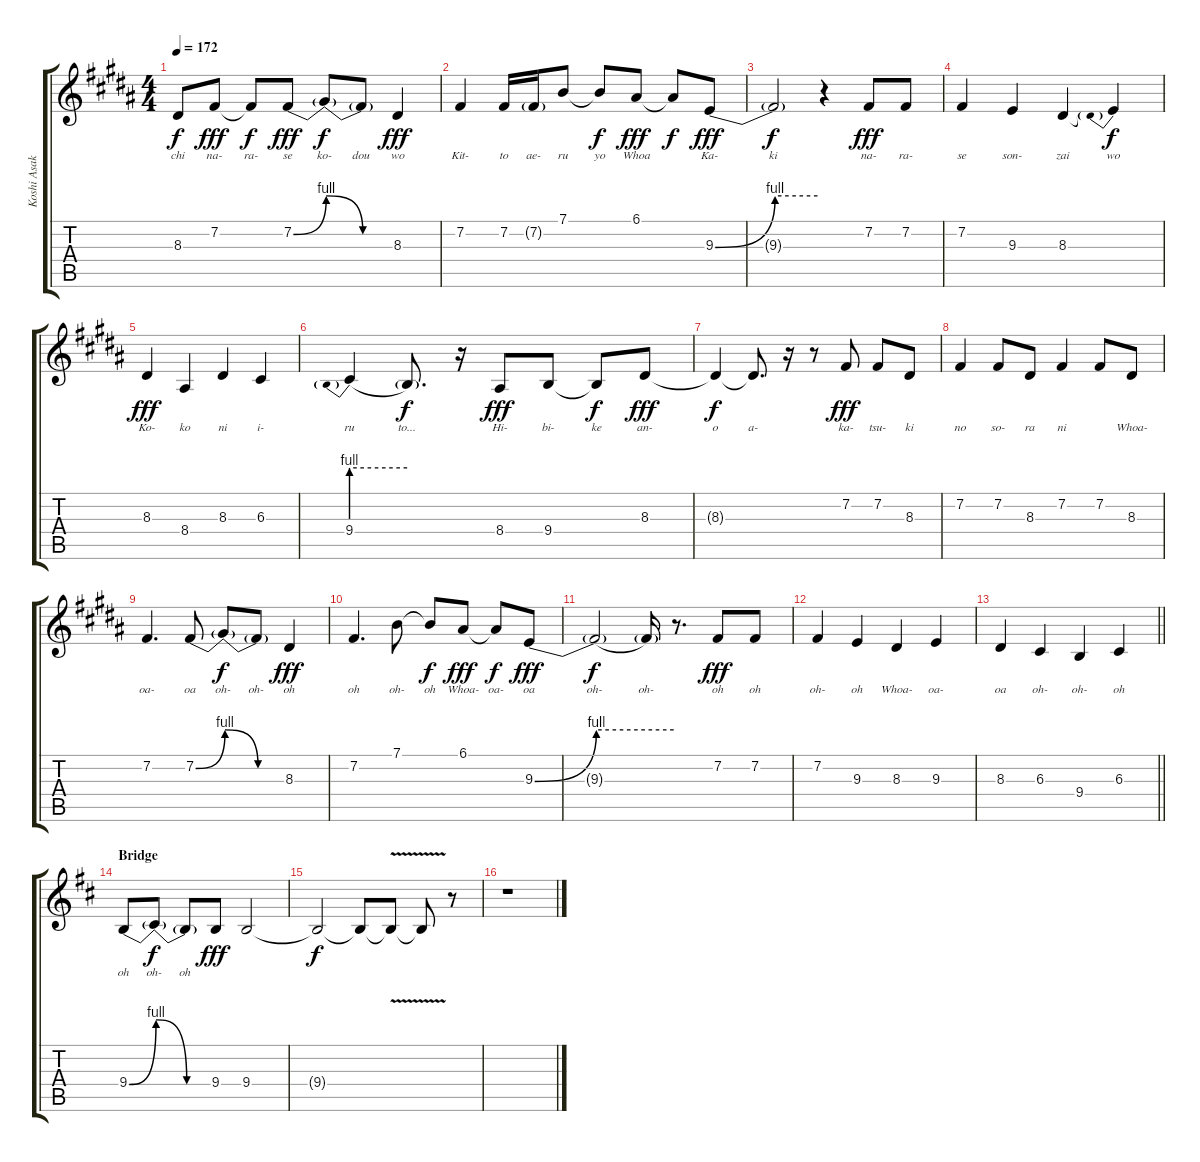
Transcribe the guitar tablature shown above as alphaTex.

\track ("Koshi Asakawa - Lead Vocals" "Koshi Asak") {instrument lead2sawtooth}
\staff {score tabs}
\tuning (E4 B3 G3 D3 A2 E2) {hide}
\ts (4 4)
\tempo 172
\clef g2
\ks b
8.3{t}.8{lyrics (0 "chi") lyrics (1 "") lyrics (2 "") lyrics (3 "") lyrics (4 "") dy f} 7.2.8{lyrics (0 "na-") lyrics (1 "") lyrics (2 "") lyrics (3 "") lyrics (4 "") dy fff} 7.2{t}.8{lyrics (0 "ra-") lyrics (1 "") lyrics (2 "") lyrics (3 "") lyrics (4 "") dy f} 7.2{be (bend 0 0 60 4)}.8{lyrics (0 "se") lyrics (1 "") lyrics (2 "") lyrics (3 "") lyrics (4 "") dy fff} 7.2{be (release 0 4 60 0) t}.8{lyrics (0 "ko-") lyrics (1 "") lyrics (2 "") lyrics (3 "") lyrics (4 "") dy f} 7.2{be (hold 0 0 60 0) t}.8{lyrics (0 "dou") lyrics (1 "") lyrics (2 "") lyrics (3 "") lyrics (4 "")} 8.3.4{lyrics (0 "wo") lyrics (1 "") lyrics (2 "") lyrics (3 "") lyrics (4 "") dy fff} |
7.2.4{lyrics (0 "Kit-") lyrics (1 "") lyrics (2 "") lyrics (3 "") lyrics (4 "")} 7.2.16{lyrics (0 "to") lyrics (1 "") lyrics (2 "") lyrics (3 "") lyrics (4 "")} 7.2{g}.16{lyrics (0 "ae-") lyrics (1 "") lyrics (2 "") lyrics (3 "") lyrics (4 "")} 7.1.8{lyrics (0 "ru") lyrics (1 "") lyrics (2 "") lyrics (3 "") lyrics (4 "")} 7.1{t}.8{lyrics (0 "yo") lyrics (1 "") lyrics (2 "") lyrics (3 "") lyrics (4 "") dy f} 6.1.8{lyrics (0 "Whoa") lyrics (1 "") lyrics (2 "") lyrics (3 "") lyrics (4 "") dy fff} 6.1{t}.8{lyrics (0 "") lyrics (1 "") lyrics (2 "") lyrics (3 "") lyrics (4 "") dy f} 9.3{be (bend 0 0 60 4)}.8{lyrics (0 "Ka-") lyrics (1 "") lyrics (2 "") lyrics (3 "") lyrics (4 "") dy fff} |
9.3{be (hold 0 4 60 4) t}.2{lyrics (0 "ki") lyrics (1 "") lyrics (2 "") lyrics (3 "") lyrics (4 "") dy f} r.4 7.2.8{lyrics (0 "na-") lyrics (1 "") lyrics (2 "") lyrics (3 "") lyrics (4 "") dy fff} 7.2.8{lyrics (0 "ra-") lyrics (1 "") lyrics (2 "") lyrics (3 "") lyrics (4 "")} |
7.2.4{lyrics (0 "se") lyrics (1 "") lyrics (2 "") lyrics (3 "") lyrics (4 "")} 9.3.4{lyrics (0 "son-") lyrics (1 "") lyrics (2 "") lyrics (3 "") lyrics (4 "")} 8.3.4{lyrics (0 "zai") lyrics (1 "") lyrics (2 "") lyrics (3 "") lyrics (4 "")} 8.3{be (prebend 0 2 60 2) t}.4{lyrics (0 "wo") lyrics (1 "") lyrics (2 "") lyrics (3 "") lyrics (4 "") dy f} |
8.3.4{lyrics (0 "Ko-") lyrics (1 "") lyrics (2 "") lyrics (3 "") lyrics (4 "") dy fff} 8.4.4{lyrics (0 "ko") lyrics (1 "") lyrics (2 "") lyrics (3 "") lyrics (4 "")} 8.3.4{lyrics (0 "ni") lyrics (1 "") lyrics (2 "") lyrics (3 "") lyrics (4 "")} 6.3.4{lyrics (0 "i-") lyrics (1 "") lyrics (2 "") lyrics (3 "") lyrics (4 "")} |
9.4{be (prebend 0 4 60 4)}.4{lyrics (0 "ru") lyrics (1 "") lyrics (2 "") lyrics (3 "") lyrics (4 "")} 9.4{be (hold 0 0 60 0) t}.8{d lyrics (0 "to...") lyrics (1 "") lyrics (2 "") lyrics (3 "") lyrics (4 "") dy f} r.16 8.4.8{lyrics (0 "Hi-") lyrics (1 "") lyrics (2 "") lyrics (3 "") lyrics (4 "") dy fff} 9.4.8{lyrics (0 "bi-") lyrics (1 "") lyrics (2 "") lyrics (3 "") lyrics (4 "")} 9.4{t}.8{lyrics (0 "ke") lyrics (1 "") lyrics (2 "") lyrics (3 "") lyrics (4 "") dy f} 8.3.8{lyrics (0 "an-") lyrics (1 "") lyrics (2 "") lyrics (3 "") lyrics (4 "") dy fff} |
8.3{t}.4{lyrics (0 "o") lyrics (1 "") lyrics (2 "") lyrics (3 "") lyrics (4 "") dy f} 8.3{t}.8{d lyrics (0 "a-") lyrics (1 "") lyrics (2 "") lyrics (3 "") lyrics (4 "")} r.16 r.8 7.2.8{lyrics (0 "ka-") lyrics (1 "") lyrics (2 "") lyrics (3 "") lyrics (4 "") dy fff} 7.2.8{lyrics (0 "tsu-") lyrics (1 "") lyrics (2 "") lyrics (3 "") lyrics (4 "")} 8.3.8{lyrics (0 "ki") lyrics (1 "") lyrics (2 "") lyrics (3 "") lyrics (4 "")} |
7.2.4{lyrics (0 "no") lyrics (1 "") lyrics (2 "") lyrics (3 "") lyrics (4 "")} 7.2.8{lyrics (0 "so-") lyrics (1 "") lyrics (2 "") lyrics (3 "") lyrics (4 "")} 8.3.8{lyrics (0 "ra") lyrics (1 "") lyrics (2 "") lyrics (3 "") lyrics (4 "")} 7.2.4{lyrics (0 "ni") lyrics (1 "") lyrics (2 "") lyrics (3 "") lyrics (4 "")} 7.2.8{lyrics (0 "") lyrics (1 "") lyrics (2 "") lyrics (3 "") lyrics (4 "")} 8.3.8{lyrics (0 "Whoa-") lyrics (1 "") lyrics (2 "") lyrics (3 "") lyrics (4 "")} |
7.2.4{d lyrics (0 "oa-") lyrics (1 "") lyrics (2 "") lyrics (3 "") lyrics (4 "")} 7.2{be (bend 0 0 60 4)}.8{lyrics (0 "oa") lyrics (1 "") lyrics (2 "") lyrics (3 "") lyrics (4 "")} 7.2{be (release 0 4 60 0) t}.8{lyrics (0 "oh-") lyrics (1 "") lyrics (2 "") lyrics (3 "") lyrics (4 "") dy f} 7.2{be (hold 0 0 60 0) t}.8{lyrics (0 "oh-") lyrics (1 "") lyrics (2 "") lyrics (3 "") lyrics (4 "")} 8.3.4{lyrics (0 "oh") lyrics (1 "") lyrics (2 "") lyrics (3 "") lyrics (4 "") dy fff} |
7.2.4{d lyrics (0 "oh") lyrics (1 "") lyrics (2 "") lyrics (3 "") lyrics (4 "")} 7.1.8{lyrics (0 "oh-") lyrics (1 "") lyrics (2 "") lyrics (3 "") lyrics (4 "")} 7.1{t}.8{lyrics (0 "oh") lyrics (1 "") lyrics (2 "") lyrics (3 "") lyrics (4 "") dy f} 6.1.8{lyrics (0 "Whoa-") lyrics (1 "") lyrics (2 "") lyrics (3 "") lyrics (4 "") dy fff} 6.1{t}.8{lyrics (0 "oa-") lyrics (1 "") lyrics (2 "") lyrics (3 "") lyrics (4 "") dy f} 9.3{be (bend 0 0 60 4)}.8{lyrics (0 "oa") lyrics (1 "") lyrics (2 "") lyrics (3 "") lyrics (4 "") dy fff} |
9.3{be (hold 0 4 60 4) t}.2{lyrics (0 "oh-") lyrics (1 "") lyrics (2 "") lyrics (3 "") lyrics (4 "") dy f} 9.3{t}.16{lyrics (0 "oh-") lyrics (1 "") lyrics (2 "") lyrics (3 "") lyrics (4 "")} r.8{d} 7.2.8{lyrics (0 "oh") lyrics (1 "") lyrics (2 "") lyrics (3 "") lyrics (4 "") dy fff} 7.2.8{lyrics (0 "oh") lyrics (1 "") lyrics (2 "") lyrics (3 "") lyrics (4 "")} |
7.2.4{lyrics (0 "oh-") lyrics (1 "") lyrics (2 "") lyrics (3 "") lyrics (4 "")} 9.3.4{lyrics (0 "oh") lyrics (1 "") lyrics (2 "") lyrics (3 "") lyrics (4 "")} 8.3.4{lyrics (0 "Whoa-") lyrics (1 "") lyrics (2 "") lyrics (3 "") lyrics (4 "")} 9.3.4{lyrics (0 "oa-") lyrics (1 "") lyrics (2 "") lyrics (3 "") lyrics (4 "")} |
\barLineRight lightlight
8.3.4{lyrics (0 "oa") lyrics (1 "") lyrics (2 "") lyrics (3 "") lyrics (4 "")} 6.3.4{lyrics (0 "oh-") lyrics (1 "") lyrics (2 "") lyrics (3 "") lyrics (4 "")} 9.4.4{lyrics (0 "oh-") lyrics (1 "") lyrics (2 "") lyrics (3 "") lyrics (4 "")} 6.3.4{lyrics (0 "oh") lyrics (1 "") lyrics (2 "") lyrics (3 "") lyrics (4 "")} |
\section ("" "Bridge")
\ks d
9.4{be (bend 0 0 60 4)}.8{lyrics (0 "oh") lyrics (1 "") lyrics (2 "") lyrics (3 "") lyrics (4 "")} 9.4{be (release 0 4 60 0) t}.8{lyrics (0 "oh-") lyrics (1 "") lyrics (2 "") lyrics (3 "") lyrics (4 "") dy f} 9.4{be (hold 0 0 60 0) t}.8{lyrics (0 "oh") lyrics (1 "") lyrics (2 "") lyrics (3 "") lyrics (4 "")} 9.4.8{dy fff} 9.4.2 |
9.4{t}.2{dy f} 9.4{t}.8 9.4{v t}.8 9.4{be (hold 0 0 60 0) t}.8 r.8 |
r.1
